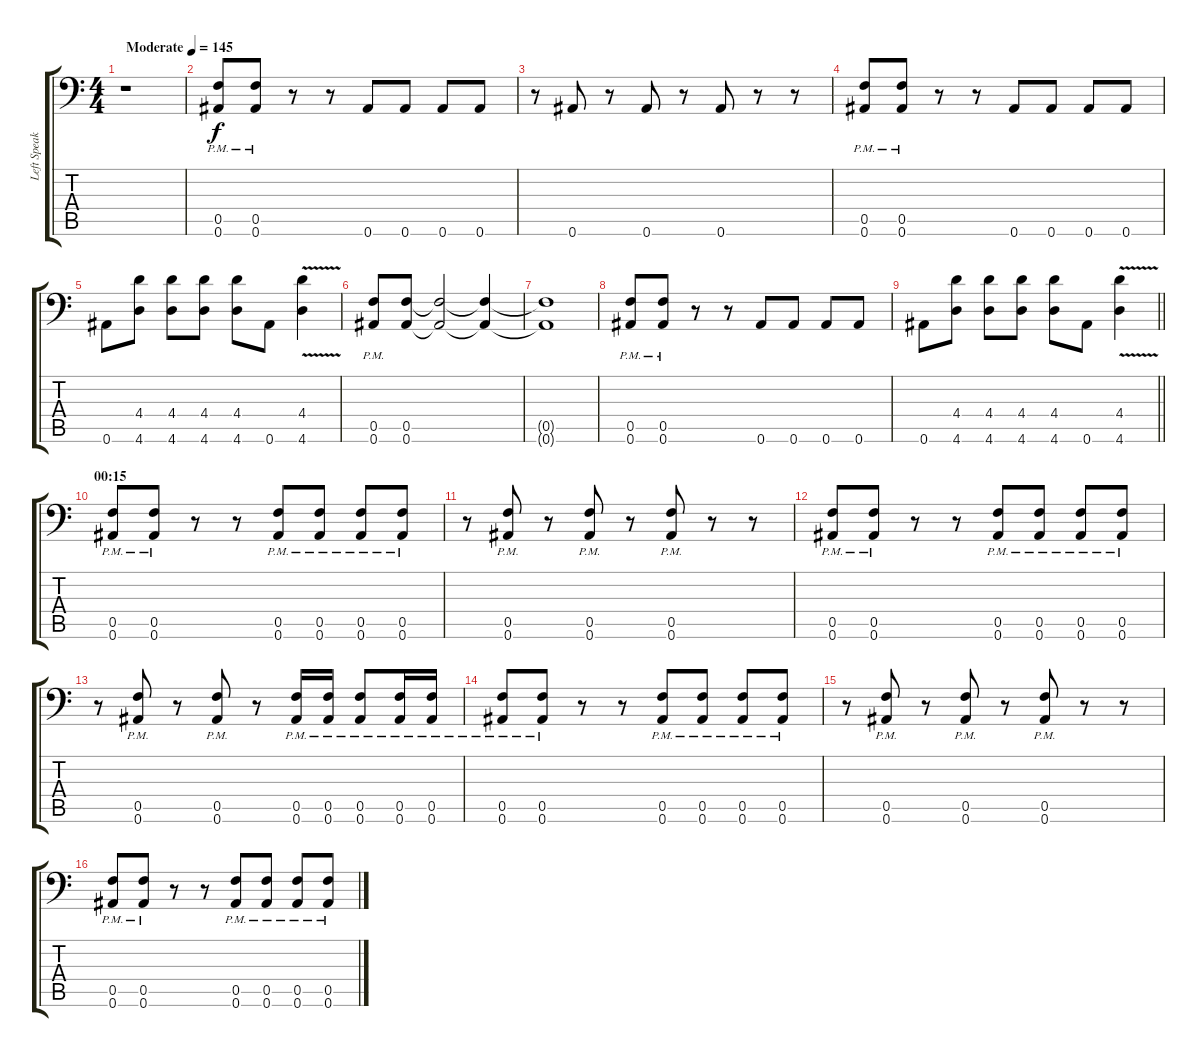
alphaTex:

\track ("Left Speaker" "Left Speak") {instrument overdrivenguitar}
\staff {score tabs}
\tuning (C4 G3 Eb3 Bb2 F2 Bb1) {hide}
\ts (4 4)
\tempo (145 "Moderate")
\clef f4
\ks c
r.1{dy f instrument overdrivenguitar} |
(0.5{pm} 0.6{pm}).8 (0.5{pm} 0.6{pm}).8 r.8 r.8 0.6.8 0.6.8 0.6.8 0.6.8 |
r.8 0.6.8 r.8 0.6.8 r.8 0.6.8 r.8 r.8 |
(0.5{pm} 0.6{pm}).8 (0.5{pm} 0.6{pm}).8 r.8 r.8 0.6.8 0.6.8 0.6.8 0.6.8 |
0.6.8 (4.4 4.6).8 (4.4 4.6).8 (4.4 4.6).8 (4.4 4.6).8 0.6.8 (4.4{v} 4.6{v}).4 |
(0.5{pm} 0.6{pm}).8 (0.5 0.6).8 (0.5{t} 0.6{t}).2 (0.5{t} 0.6{t}).4 |
(0.5{t} 0.6{t}).1 |
(0.5{pm} 0.6{pm}).8 (0.5{pm} 0.6{pm}).8 r.8 r.8 0.6.8 0.6.8 0.6.8 0.6.8 |
\barLineRight lightlight
0.6.8 (4.4 4.6).8 (4.4 4.6).8 (4.4 4.6).8 (4.4 4.6).8 0.6.8 (4.4{v} 4.6{v}).4 |
\section ("" "00:15")
(0.5{pm} 0.6{pm}).8 (0.5{pm} 0.6{pm}).8 r.8 r.8 (0.5{pm} 0.6{pm}).8 (0.5{pm} 0.6{pm}).8 (0.5{pm} 0.6{pm}).8 (0.5{pm} 0.6{pm}).8 |
r.8 (0.5{pm} 0.6{pm}).8 r.8 (0.5{pm} 0.6{pm}).8 r.8 (0.5{pm} 0.6{pm}).8 r.8 r.8 |
(0.5{pm} 0.6{pm}).8 (0.5{pm} 0.6{pm}).8 r.8 r.8 (0.5{pm} 0.6{pm}).8 (0.5{pm} 0.6{pm}).8 (0.5{pm} 0.6{pm}).8 (0.5{pm} 0.6{pm}).8 |
r.8 (0.5{pm} 0.6{pm}).8 r.8 (0.5{pm} 0.6{pm}).8 r.8 (0.5{pm} 0.6{pm}).16 (0.5{pm} 0.6{pm}).16 (0.5{pm} 0.6{pm}).8 (0.5{pm} 0.6{pm}).16 (0.5{pm} 0.6{pm}).16 |
(0.5{pm} 0.6{pm}).8 (0.5{pm} 0.6{pm}).8 r.8 r.8 (0.5{pm} 0.6{pm}).8 (0.5{pm} 0.6{pm}).8 (0.5{pm} 0.6{pm}).8 (0.5{pm} 0.6{pm}).8 |
r.8 (0.5{pm} 0.6{pm}).8 r.8 (0.5{pm} 0.6{pm}).8 r.8 (0.5{pm} 0.6{pm}).8 r.8 r.8 |
(0.5{pm} 0.6{pm}).8 (0.5{pm} 0.6{pm}).8 r.8 r.8 (0.5{pm} 0.6{pm}).8 (0.5{pm} 0.6{pm}).8 (0.5{pm} 0.6{pm}).8 (0.5{pm} 0.6{pm}).8
